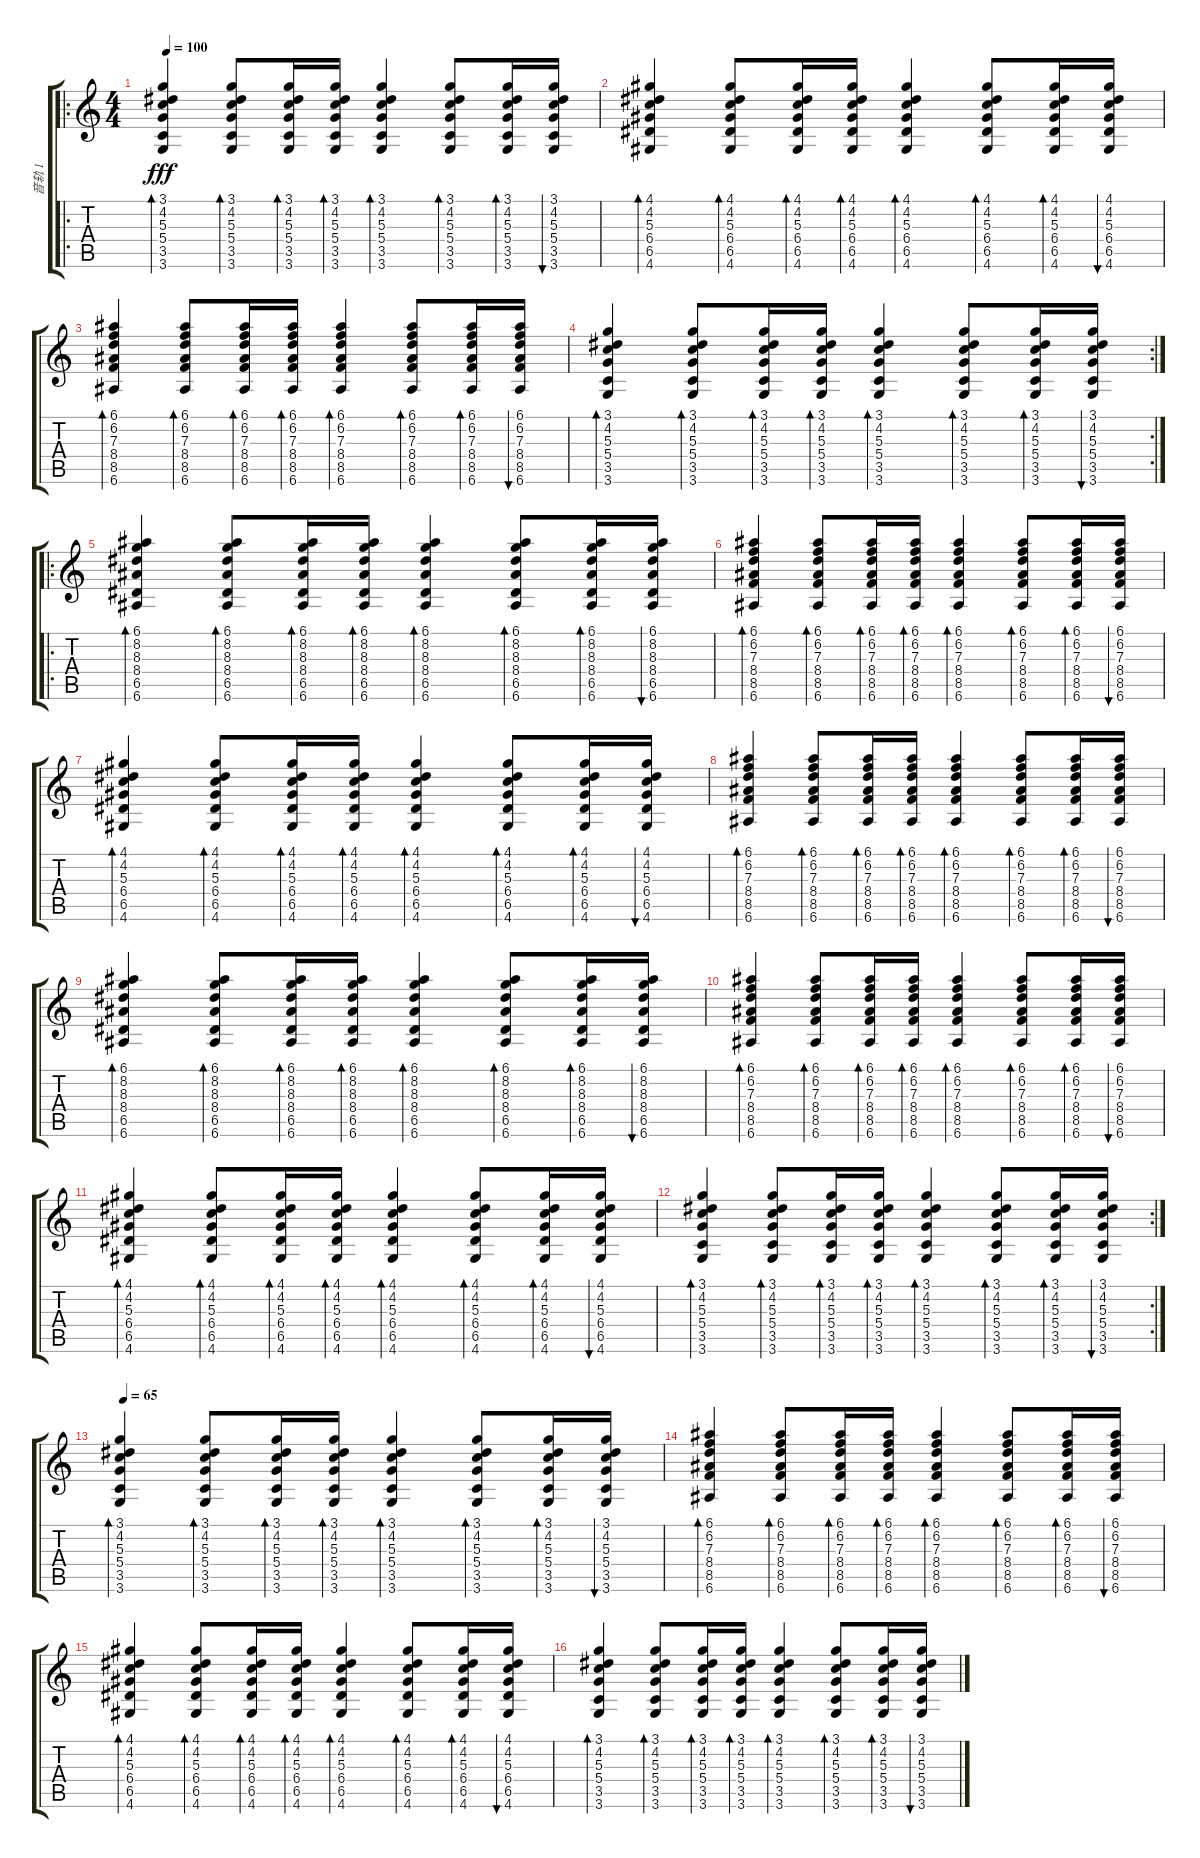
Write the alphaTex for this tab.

\track ("音轨 1" "音轨 1") {instrument acousticguitarnylon}
\staff {score tabs}
\tuning (E4 B3 G3 D3 A2 E2) {hide}
\ro
\ts (4 4)
\tempo 100
\clef g2
\ks c
(3.1 4.2 5.3 5.4 3.5 3.6).4{bd 60 dy fff} (3.1 4.2 5.3 5.4 3.5 3.6).8{bd 60} (3.1 4.2 5.3 5.4 3.5 3.6).16{bd 60} (3.1 4.2 5.3 5.4 3.5 3.6).16{bd 60} (3.1 4.2 5.3 5.4 3.5 3.6).4{bd 60} (3.1 4.2 5.3 5.4 3.5 3.6).8{bd 60} (3.1 4.2 5.3 5.4 3.5 3.6).16{bd 60} (3.1 4.2 5.3 5.4 3.5 3.6).16{bu 60} |
(4.1 4.2 5.3 6.4 6.5 4.6).4{bd 60} (4.1 4.2 5.3 6.4 6.5 4.6).8{bd 60} (4.1 4.2 5.3 6.4 6.5 4.6).16{bd 60} (4.1 4.2 5.3 6.4 6.5 4.6).16{bd 60} (4.1 4.2 5.3 6.4 6.5 4.6).4{bd 60} (4.1 4.2 5.3 6.4 6.5 4.6).8{bd 60} (4.1 4.2 5.3 6.4 6.5 4.6).16{bd 60} (4.1 4.2 5.3 6.4 6.5 4.6).16{bu 60} |
(6.1 6.2 7.3 8.4 8.5 6.6).4{bd 60} (6.1 6.2 7.3 8.4 8.5 6.6).8{bd 60} (6.1 6.2 7.3 8.4 8.5 6.6).16{bd 60} (6.1 6.2 7.3 8.4 8.5 6.6).16{bd 60} (6.1 6.2 7.3 8.4 8.5 6.6).4{bd 60} (6.1 6.2 7.3 8.4 8.5 6.6).8{bd 60} (6.1 6.2 7.3 8.4 8.5 6.6).16{bd 60} (6.1 6.2 7.3 8.4 8.5 6.6).16{bu 60} |
\rc 2
(3.1 4.2 5.3 5.4 3.5 3.6).4{bd 60} (3.1 4.2 5.3 5.4 3.5 3.6).8{bd 60} (3.1 4.2 5.3 5.4 3.5 3.6).16{bd 60} (3.1 4.2 5.3 5.4 3.5 3.6).16{bd 60} (3.1 4.2 5.3 5.4 3.5 3.6).4{bd 60} (3.1 4.2 5.3 5.4 3.5 3.6).8{bd 60} (3.1 4.2 5.3 5.4 3.5 3.6).16{bd 60} (3.1 4.2 5.3 5.4 3.5 3.6).16{bu 60} |
\ro
(6.1 8.2 8.3 8.4 6.5 6.6).4{bd 60} (6.1 8.2 8.3 8.4 6.5 6.6).8{bd 60} (6.1 8.2 8.3 8.4 6.5 6.6).16{bd 60} (6.1 8.2 8.3 8.4 6.5 6.6).16{bd 60} (6.1 8.2 8.3 8.4 6.5 6.6).4{bd 60} (6.1 8.2 8.3 8.4 6.5 6.6).8{bd 60} (6.1 8.2 8.3 8.4 6.5 6.6).16{bd 60} (6.1 8.2 8.3 8.4 6.5 6.6).16{bu 60} |
(6.1 6.2 7.3 8.4 8.5 6.6).4{bd 60} (6.1 6.2 7.3 8.4 8.5 6.6).8{bd 60} (6.1 6.2 7.3 8.4 8.5 6.6).16{bd 60} (6.1 6.2 7.3 8.4 8.5 6.6).16{bd 60} (6.1 6.2 7.3 8.4 8.5 6.6).4{bd 60} (6.1 6.2 7.3 8.4 8.5 6.6).8{bd 60} (6.1 6.2 7.3 8.4 8.5 6.6).16{bd 60} (6.1 6.2 7.3 8.4 8.5 6.6).16{bu 60} |
(4.1 4.2 5.3 6.4 6.5 4.6).4{bd 60} (4.1 4.2 5.3 6.4 6.5 4.6).8{bd 60} (4.1 4.2 5.3 6.4 6.5 4.6).16{bd 60} (4.1 4.2 5.3 6.4 6.5 4.6).16{bd 60} (4.1 4.2 5.3 6.4 6.5 4.6).4{bd 60} (4.1 4.2 5.3 6.4 6.5 4.6).8{bd 60} (4.1 4.2 5.3 6.4 6.5 4.6).16{bd 60} (4.1 4.2 5.3 6.4 6.5 4.6).16{bu 60} |
(6.1 6.2 7.3 8.4 8.5 6.6).4{bd 60} (6.1 6.2 7.3 8.4 8.5 6.6).8{bd 60} (6.1 6.2 7.3 8.4 8.5 6.6).16{bd 60} (6.1 6.2 7.3 8.4 8.5 6.6).16{bd 60} (6.1 6.2 7.3 8.4 8.5 6.6).4{bd 60} (6.1 6.2 7.3 8.4 8.5 6.6).8{bd 60} (6.1 6.2 7.3 8.4 8.5 6.6).16{bd 60} (6.1 6.2 7.3 8.4 8.5 6.6).16{bu 60} |
(6.1 8.2 8.3 8.4 6.5 6.6).4{bd 60} (6.1 8.2 8.3 8.4 6.5 6.6).8{bd 60} (6.1 8.2 8.3 8.4 6.5 6.6).16{bd 60} (6.1 8.2 8.3 8.4 6.5 6.6).16{bd 60} (6.1 8.2 8.3 8.4 6.5 6.6).4{bd 60} (6.1 8.2 8.3 8.4 6.5 6.6).8{bd 60} (6.1 8.2 8.3 8.4 6.5 6.6).16{bd 60} (6.1 8.2 8.3 8.4 6.5 6.6).16{bu 60} |
(6.1 6.2 7.3 8.4 8.5 6.6).4{bd 60} (6.1 6.2 7.3 8.4 8.5 6.6).8{bd 60} (6.1 6.2 7.3 8.4 8.5 6.6).16{bd 60} (6.1 6.2 7.3 8.4 8.5 6.6).16{bd 60} (6.1 6.2 7.3 8.4 8.5 6.6).4{bd 60} (6.1 6.2 7.3 8.4 8.5 6.6).8{bd 60} (6.1 6.2 7.3 8.4 8.5 6.6).16{bd 60} (6.1 6.2 7.3 8.4 8.5 6.6).16{bu 60} |
(4.1 4.2 5.3 6.4 6.5 4.6).4{bd 60} (4.1 4.2 5.3 6.4 6.5 4.6).8{bd 60} (4.1 4.2 5.3 6.4 6.5 4.6).16{bd 60} (4.1 4.2 5.3 6.4 6.5 4.6).16{bd 60} (4.1 4.2 5.3 6.4 6.5 4.6).4{bd 60} (4.1 4.2 5.3 6.4 6.5 4.6).8{bd 60} (4.1 4.2 5.3 6.4 6.5 4.6).16{bd 60} (4.1 4.2 5.3 6.4 6.5 4.6).16{bu 60} |
\rc 2
(3.1 4.2 5.3 5.4 3.5 3.6).4{bd 60} (3.1 4.2 5.3 5.4 3.5 3.6).8{bd 60} (3.1 4.2 5.3 5.4 3.5 3.6).16{bd 60} (3.1 4.2 5.3 5.4 3.5 3.6).16{bd 60} (3.1 4.2 5.3 5.4 3.5 3.6).4{bd 60} (3.1 4.2 5.3 5.4 3.5 3.6).8{bd 60} (3.1 4.2 5.3 5.4 3.5 3.6).16{bd 60} (3.1 4.2 5.3 5.4 3.5 3.6).16{bu 60} |
\tempo 65
(3.1 4.2 5.3 5.4 3.5 3.6).4{bd 60} (3.1 4.2 5.3 5.4 3.5 3.6).8{bd 60} (3.1 4.2 5.3 5.4 3.5 3.6).16{bd 60} (3.1 4.2 5.3 5.4 3.5 3.6).16{bd 60} (3.1 4.2 5.3 5.4 3.5 3.6).4{bd 60} (3.1 4.2 5.3 5.4 3.5 3.6).8{bd 60} (3.1 4.2 5.3 5.4 3.5 3.6).16{bd 60} (3.1 4.2 5.3 5.4 3.5 3.6).16{bu 60} |
(6.1 6.2 7.3 8.4 8.5 6.6).4{bd 60} (6.1 6.2 7.3 8.4 8.5 6.6).8{bd 60} (6.1 6.2 7.3 8.4 8.5 6.6).16{bd 60} (6.1 6.2 7.3 8.4 8.5 6.6).16{bd 60} (6.1 6.2 7.3 8.4 8.5 6.6).4{bd 60} (6.1 6.2 7.3 8.4 8.5 6.6).8{bd 60} (6.1 6.2 7.3 8.4 8.5 6.6).16{bd 60} (6.1 6.2 7.3 8.4 8.5 6.6).16{bu 60} |
(4.1 4.2 5.3 6.4 6.5 4.6).4{bd 60} (4.1 4.2 5.3 6.4 6.5 4.6).8{bd 60} (4.1 4.2 5.3 6.4 6.5 4.6).16{bd 60} (4.1 4.2 5.3 6.4 6.5 4.6).16{bd 60} (4.1 4.2 5.3 6.4 6.5 4.6).4{bd 60} (4.1 4.2 5.3 6.4 6.5 4.6).8{bd 60} (4.1 4.2 5.3 6.4 6.5 4.6).16{bd 60} (4.1 4.2 5.3 6.4 6.5 4.6).16{bu 60} |
(3.1 4.2 5.3 5.4 3.5 3.6).4{bd 60} (3.1 4.2 5.3 5.4 3.5 3.6).8{bd 60} (3.1 4.2 5.3 5.4 3.5 3.6).16{bd 60} (3.1 4.2 5.3 5.4 3.5 3.6).16{bd 60} (3.1 4.2 5.3 5.4 3.5 3.6).4{bd 60} (3.1 4.2 5.3 5.4 3.5 3.6).8{bd 60} (3.1 4.2 5.3 5.4 3.5 3.6).16{bd 60} (3.1 4.2 5.3 5.4 3.5 3.6).16{bu 60}
